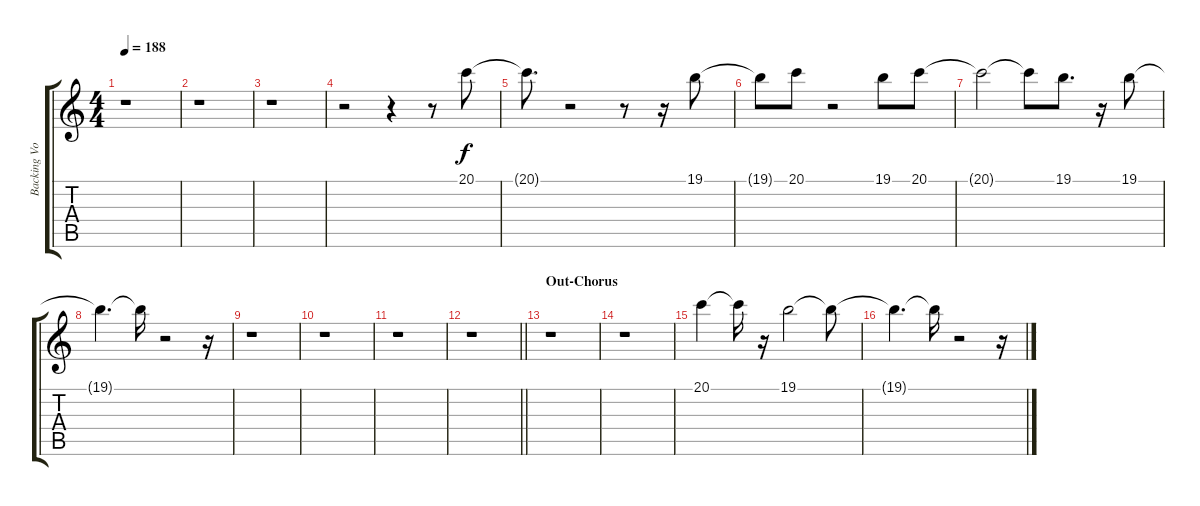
\track ("Backing Vocal" "Backing Vo") {instrument choiraahs}
\staff {score tabs}
\tuning (E4 B3 G3 D3 A2 E2) {hide}
\ts (4 4)
\tempo 188
\clef g2
\ks c
r.1{dy f} |
r.1 |
r.1 |
r.2 r.4 r.8 20.1.8 |
20.1{t}.8{d} r.2 r.8 r.16 19.1.8 |
19.1{t}.8 20.1.8 r.2 19.1.8 20.1.8 |
20.1{t}.2 20.1{t}.8 19.1.8{d} r.16 19.1.8 |
19.1{t}.4{d} 19.1{t}.16 r.2 r.16 |
r.1 |
r.1 |
r.1 |
\barLineRight lightlight
r.1 |
\section ("" "Out-Chorus")
r.1 |
r.1 |
20.1.4 20.1{t}.16 r.16 19.1.2 19.1{t}.8 |
19.1{t}.4{d} 19.1{t}.16 r.2 r.16
